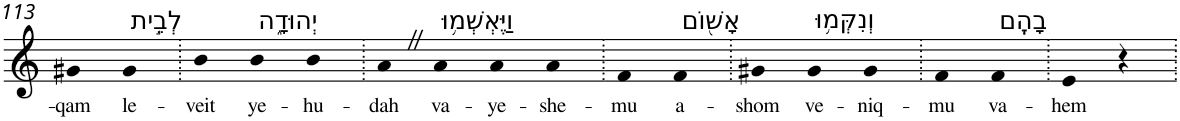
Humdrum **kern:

**kern	**text
*part1	*part1
*staff1	*staff1
*I"Piano	*
*I'Pno	*
!!LO:PB:g=z
*clefG2	*
*k[]	*
=113	=113
!	!LO:LY:b
4g#X	-qam
!LO:TX:a:t=לְבֵ֣ית	!
!	!LO:LY:b
4g#	le-
=114.	=114.
!	!LO:LY:b
4b	-veit
!LO:TX:a:t=יְהוּדָ֑ה	!
!	!LO:LY:b
4b	ye-
!	!LO:LY:b
4b	-hu-
=115.	=115.
!	!LO:LY:b
4aZ	-dah
!LO:TX:a:t=וַיֶּאְשְׁמ֥וּ	!
!	!LO:LY:b
4a	va-
!	!LO:LY:b
4a	-ye-
!	!LO:LY:b
4a	-she-
=116.	=116.
!	!LO:LY:b
4f	-mu
!LO:TX:a:t=אָשׁ֖וֹם	!
!	!LO:LY:b
4f	a-
=117.	=117.
!	!LO:LY:b
4g#X	-shom
!LO:TX:a:t=וְנִקְּמ֥וּ	!
!	!LO:LY:b
4g#	ve-
!	!LO:LY:b
4g#	-niq-
=118.	=118.
!	!LO:LY:b
4f	-mu
!LO:TX:a:t=בָהֶֽם	!
!	!LO:LY:b
4f	va-
=119.	=119.
!	!LO:LY:b
4e	-hem
4r	.
=.	=.
*-	*-
